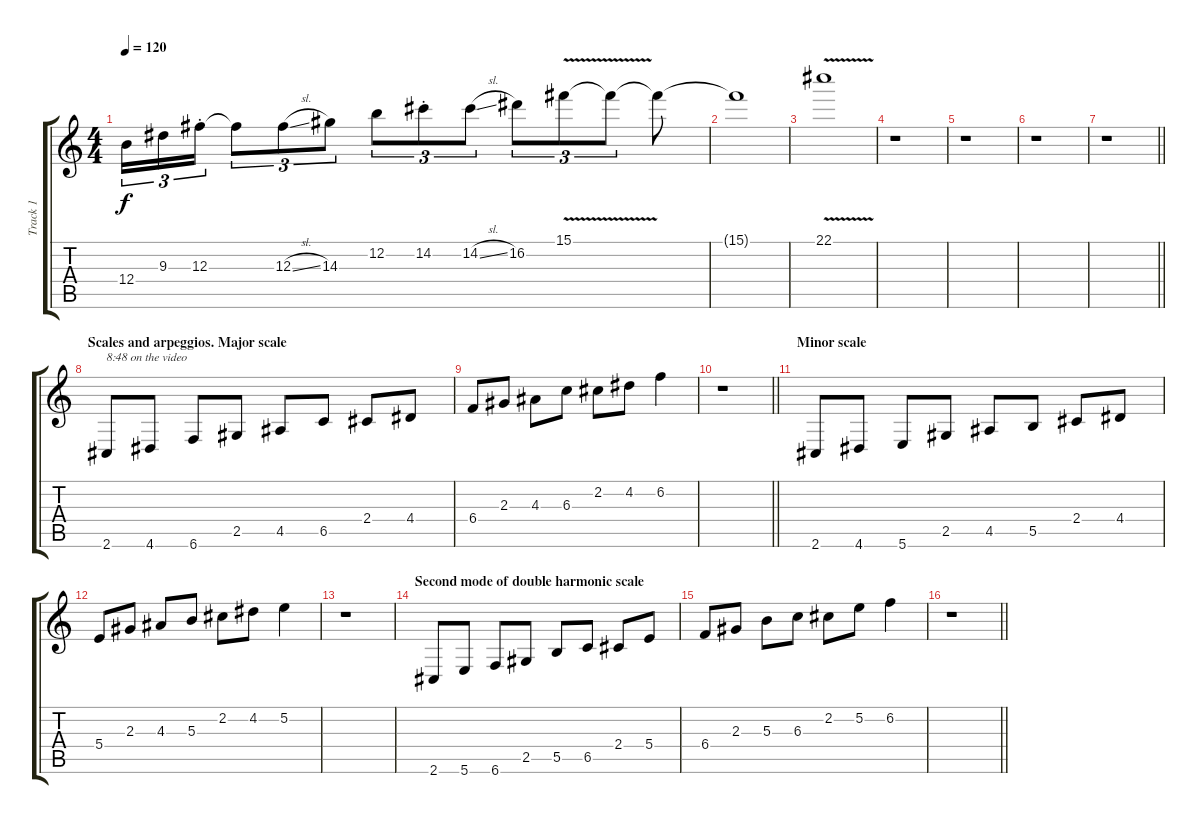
\track ("Track 1" "Track 1") {instrument distortionguitar}
\staff {score tabs}
\tuning (Eb4 B3 Gb3 B2 Gb2 B1) {hide}
\ts (4 4)
\tempo 120
\clef g2
\ks c
12.4.16{tu (3 2) dy f} 9.3.16{tu (3 2)} 12.3{st}.16{tu (3 2)} 12.3{t}.8{tu (3 2)} 12.3{sl}.8{tu (3 2)} 14.3.8{tu (3 2)} 12.2.8{tu (3 2)} 14.2{st}.8{tu (3 2)} 14.2{sl}.8{tu (3 2)} 16.2.8{tu (3 2)} 15.1{v}.8{tu (3 2)} 15.1{t}.8{tu (3 2)} 15.1{t}.8 |
15.1{t}.1 |
22.1{v}.1 |
r.1 |
r.1 |
r.1 |
\barLineRight lightlight
r.1 |
\section ("" "Scales and arpeggios. Major scale")
2.6.8{txt "8:48 on the video"} 4.6.8 6.6.8 2.5.8 4.5.8 6.5.8 2.4.8 4.4.8 |
6.4.8 2.3.8 4.3.8 6.3.8 2.2.8 4.2.8 6.2.4 |
\barLineRight lightlight
r.1 |
\section ("" "Minor scale")
2.6.8 4.6.8 5.6.8 2.5.8 4.5.8 5.5.8 2.4.8 4.4.8 |
5.4.8 2.3.8 4.3.8 5.3.8 2.2.8 4.2.8 5.2.4 |
r.1 |
\section ("" "Second mode of double harmonic scale")
2.6.8 5.6.8 6.6.8 2.5.8 5.5.8 6.5.8 2.4.8 5.4.8 |
6.4.8 2.3.8 5.3.8 6.3.8 2.2.8 5.2.8 6.2.4 |
\barLineRight lightlight
r.1
